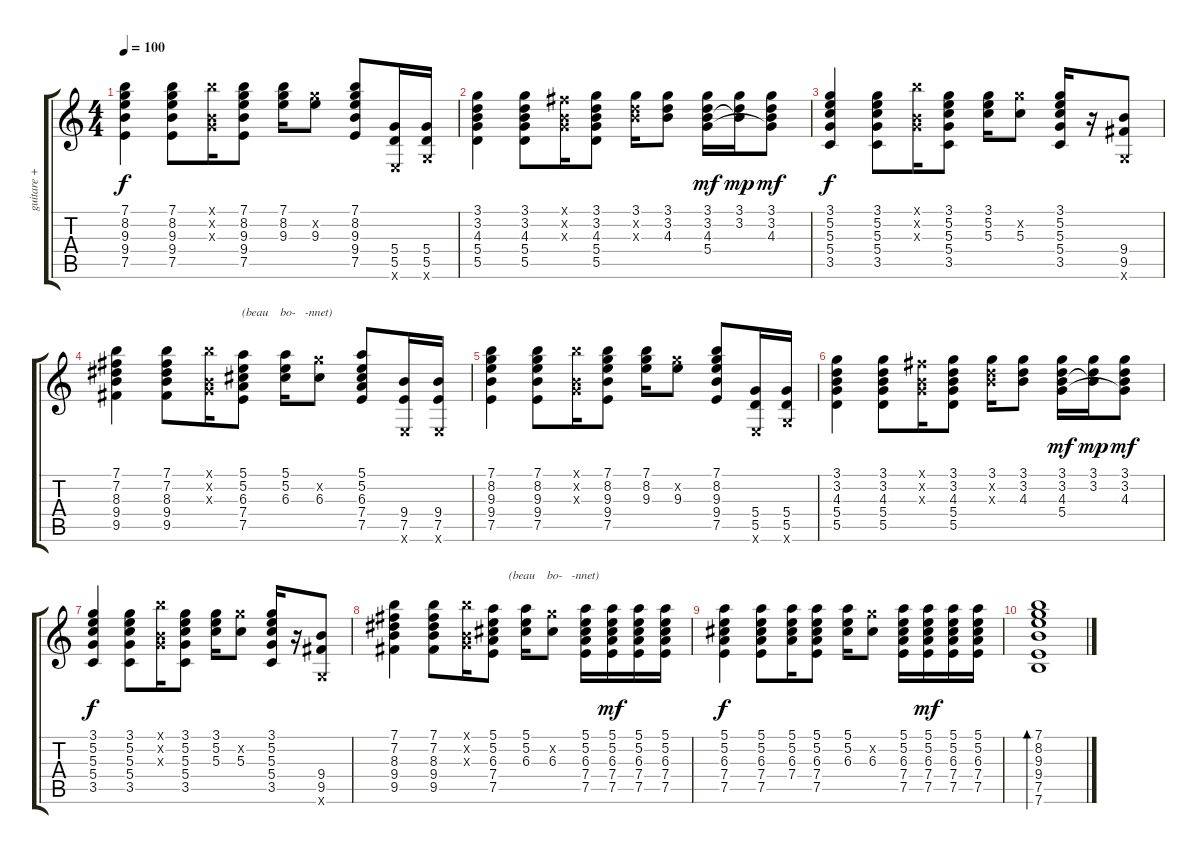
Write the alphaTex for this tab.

\track ("guitare + paroles" "guitare + ") {instrument acousticguitarnylon}
\staff {score tabs}
\tuning (E4 B3 G3 D3 A2 E2) {hide}
\ts (4 4)
\tempo 100
\clef g2
\ks c
(7.1 8.2 9.3 9.4 7.5).4{dy f} (7.1 8.2 9.3 9.4 7.5).8 (7.1{x} 0.2{x} 0.3{x}).16 (7.1 8.2 9.3 9.4 7.5).8 (7.1 8.2 9.3).16 (8.2{x} 9.3).8 (7.1 8.2 9.3 9.4 7.5).8 (5.4 5.5 0.6{x}).16 (5.4 5.5 3.6{x}).16 |
(3.1 3.2 4.3 5.4 5.5).4 (3.1 3.2 4.3 5.4 5.5).8 (2.1{x} 0.2{x} 0.3{x}).16 (3.1 3.2 4.3 5.4 5.5).8 (3.1 3.2{x} 4.3{x}).16 (3.1 3.2 4.3).8 (3.1 3.2 4.3 5.4).16{dy mf} (3.1 3.2 4.3{t}).16{dy mp} (3.1 3.2 4.3 5.4{t}).8{dy mf} |
(3.1 5.2 5.3 5.4 3.5).4{dy f} (3.1 5.2 5.3 5.4 3.5).8 (7.1{x} 0.2{x} 0.3{x}).16 (3.1 5.2 5.3 5.4 3.5).8 (3.1 5.2 5.3).16 (8.2{x} 5.3).8 (3.1 5.2 5.3 5.4 3.5).16 r.16 (9.4 9.5 3.6{x}).8 |
(7.1 7.2 8.3 9.4 9.5).4 (7.1 7.2 8.3 9.4 9.5).8{txt "                         (beau    bo-   -nnet)"} (7.1{x} 0.2{x} 0.3{x}).16 (5.1 5.2 6.3 7.4 7.5).8 (5.1 5.2 6.3).16 (8.2{x} 6.3).8 (5.1 5.2 6.3 7.4 7.5).8 (9.4 7.5 0.6{x}).16 (9.4 7.5 0.6{x}).16 |
(7.1 8.2 9.3 9.4 7.5).4 (7.1 8.2 9.3 9.4 7.5).8 (7.1{x} 0.2{x} 0.3{x}).16 (7.1 8.2 9.3 9.4 7.5).8 (7.1 8.2 9.3).16 (8.2{x} 9.3).8 (7.1 8.2 9.3 9.4 7.5).8 (5.4 5.5 0.6{x}).16 (5.4 5.5 3.6{x}).16 |
(3.1 3.2 4.3 5.4 5.5).4 (3.1 3.2 4.3 5.4 5.5).8 (2.1{x} 0.2{x} 0.3{x}).16 (3.1 3.2 4.3 5.4 5.5).8 (3.1 3.2{x} 4.3{x}).16 (3.1 3.2 4.3).8 (3.1 3.2 4.3 5.4).16{dy mf} (3.1 3.2 4.3{t}).16{dy mp} (3.1 3.2 4.3 5.4{t}).8{dy mf} |
(3.1 5.2 5.3 5.4 3.5).4{dy f} (3.1 5.2 5.3 5.4 3.5).8 (7.1{x} 0.2{x} 0.3{x}).16 (3.1 5.2 5.3 5.4 3.5).8 (3.1 5.2 5.3).16 (8.2{x} 5.3).8 (3.1 5.2 5.3 5.4 3.5).16 r.16 (9.4 9.5 3.6{x}).8 |
(7.1 7.2 8.3 9.4 9.5).4 (7.1 7.2 8.3 9.4 9.5).8{txt "                         (beau    bo-   -nnet)"} (7.1{x} 0.2{x} 0.3{x}).16 (5.1 5.2 6.3 7.4 7.5).8 (5.1 5.2 6.3).16 (8.2{x} 6.3).8 (5.1 5.2 6.3 7.4 7.5).16 (5.1 5.2 6.3 7.4 7.5).16{dy mf} (5.1 5.2 6.3 7.4 7.5).16 (5.1 5.2 6.3 7.4 7.5).16 |
(5.1 5.2 6.3 7.4 7.5).4{dy f} (5.1 5.2 6.3 7.4 7.5).8 (5.1 5.2 6.3 7.4).16 (5.1 5.2 6.3 7.4 7.5).8 (5.1 5.2 6.3).16 (8.2{x} 6.3).8 (5.1 5.2 6.3 7.4 7.5).16 (5.1 5.2 6.3 7.4 7.5).16{dy mf} (5.1 5.2 6.3 7.4 7.5).16 (5.1 5.2 6.3 7.4 7.5).16 |
(7.1 8.2 9.3 9.4 7.5 7.6).1{bd 240}
